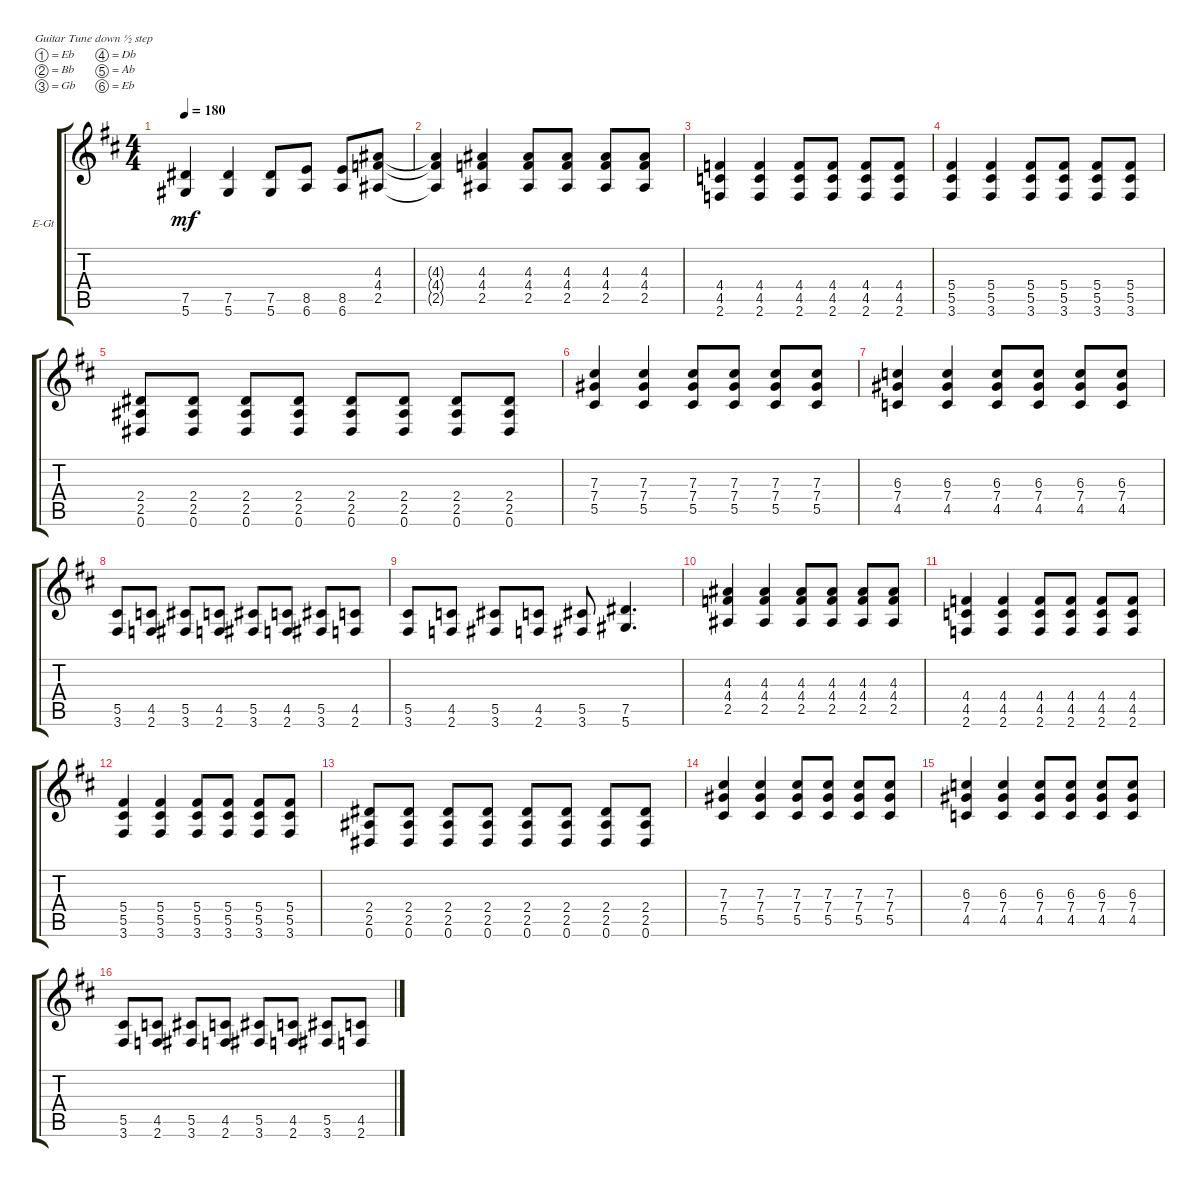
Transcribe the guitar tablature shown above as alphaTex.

\defaultSystemsLayout 4
\bracketExtendMode groupsimilarinstruments
\firstSystemTrackNameOrientation horizontal
\otherSystemsTrackNameOrientation horizontal
\track ("Rithm Guitar 2" "E-Gt") {instrument distortionguitar}
\staff {score tabs}
\tuning (Eb4 Bb3 Gb3 Db3 Ab2 Eb2)
\ts (4 4)
\tempo 180
\clef g2
\ks bminor
(5.6{t} 7.5{t}).4{dy mf} (7.5 5.6).4 (5.6 7.5).8 (6.6 8.5).8 (6.6 8.5).8 (2.5 4.4 4.3).8 |
(4.3{t} 4.4{t} 2.5{t}).4 (2.5 4.4 4.3).4 (2.5 4.4 4.3).8 (2.5 4.4 4.3).8 (2.5 4.4 4.3).8 (2.5 4.4 4.3).8 |
(2.6 4.5 4.4).4 (2.6 4.5 4.4).4 (2.6 4.4 4.5).8 (2.6 4.5 4.4).8 (4.4 4.5 2.6).8 (2.6 4.5 4.4).8 |
(3.6 5.5 5.4).4 (3.6 5.5 5.4).4 (3.6 5.5 5.4).8 (5.4 5.5 3.6).8 (3.6 5.5 5.4).8 (5.4 5.5 3.6).8 |
(2.5 0.6 2.4).8 (0.6 2.5 2.4).8 (2.5 0.6 2.4).8 (0.6 2.5 2.4).8 (2.5 0.6 2.4).8 (0.6 2.5 2.4).8 (2.5 0.6 2.4).8 (0.6 2.5 2.4).8 |
(7.3 7.4 5.5).4 (5.5 7.4 7.3).4 (5.5 7.4 7.3).8 (7.3 7.4 5.5).8 (5.5 7.4 7.3).8 (7.3 7.4 5.5).8 |
(4.5 7.4 6.3).4 (4.5 7.4 6.3).4 (4.5 7.4 6.3).8 (4.5 7.4 6.3).8 (4.5 7.4 6.3).8 (4.5 7.4 6.3).8 |
(3.6 5.5).8 (2.6 4.5).8 (3.6 5.5).8 (2.6 4.5).8 (3.6 5.5).8 (2.6 4.5).8 (3.6 5.5).8 (2.6 4.5).8 |
(3.6 5.5).8 (2.6 4.5).8 (3.6 5.5).8 (2.6 4.5).8 (3.6 5.5).8 (5.6 7.5).4{d} |
(2.5 4.4 4.3).4 (2.5 4.4 4.3).4 (2.5 4.4 4.3).8 (4.3 4.4 2.5).8 (2.5 4.4 4.3).8 (4.3 4.4 2.5).8 |
(2.6 4.5 4.4).4 (2.6 4.5 4.4).4 (2.6 4.4 4.5).8 (2.6 4.5 4.4).8 (4.4 4.5 2.6).8 (2.6 4.5 4.4).8 |
(3.6 5.5 5.4).4 (3.6 5.5 5.4).4 (3.6 5.5 5.4).8 (5.4 5.5 3.6).8 (3.6 5.5 5.4).8 (5.4 5.5 3.6).8 |
(2.5 0.6 2.4).8 (0.6 2.5 2.4).8 (2.5 0.6 2.4).8 (0.6 2.5 2.4).8 (2.5 0.6 2.4).8 (0.6 2.5 2.4).8 (2.5 0.6 2.4).8 (0.6 2.5 2.4).8 |
(7.3 7.4 5.5).4 (5.5 7.4 7.3).4 (5.5 7.4 7.3).8 (7.3 7.4 5.5).8 (5.5 7.4 7.3).8 (7.3 7.4 5.5).8 |
(4.5 7.4 6.3).4 (4.5 7.4 6.3).4 (4.5 7.4 6.3).8 (4.5 7.4 6.3).8 (4.5 7.4 6.3).8 (4.5 7.4 6.3).8 |
(3.6 5.5).8 (2.6 4.5).8 (3.6 5.5).8 (2.6 4.5).8 (3.6 5.5).8 (2.6 4.5).8 (3.6 5.5).8 (2.6 4.5).8
